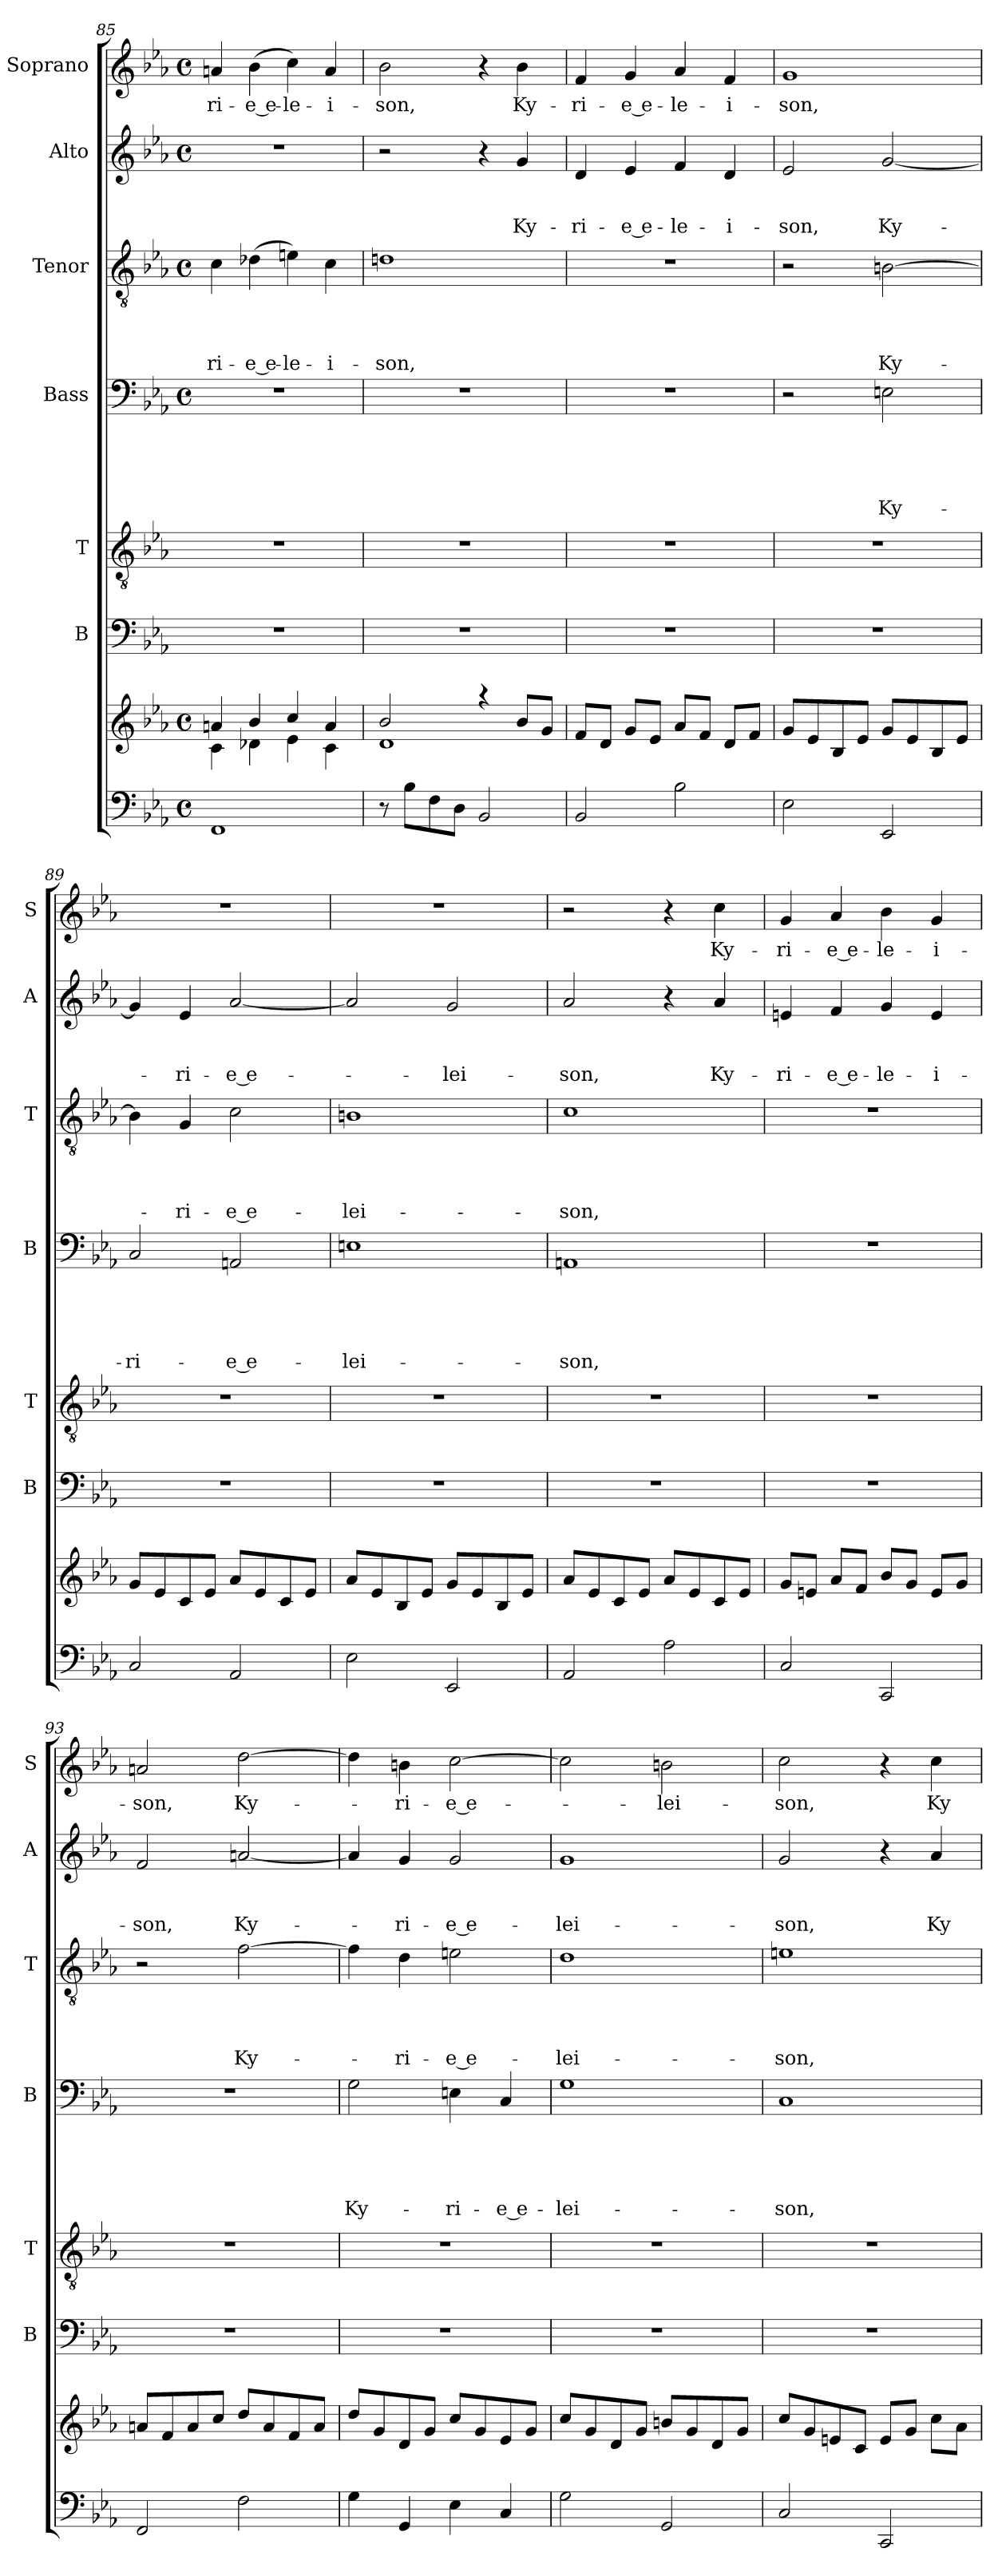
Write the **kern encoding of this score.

**kern	**kern	**kern	**kern	**kern	**text	**text	**text	**text	**text	**kern	**text	**text	**text	**text	**kern	**text	**text	**text	**kern	**text
*part8	*part7	*part6	*part5	*part4	*part4	*part4	*part4	*part4	*part4	*part3	*part3	*part3	*part3	*part3	*part2	*part2	*part2	*part2	*part1	*part1
*staff8	*staff7	*staff6	*staff5	*staff4	*staff4	*staff4	*staff4	*staff4	*staff4	*staff3	*staff3	*staff3	*staff3	*staff3	*staff2	*staff2	*staff2	*staff2	*staff1	*staff1
*	*	*I"B	*I"T	*I"Bass	*	*	*	*	*	*I"Tenor	*	*	*	*	*I"Alto	*	*	*	*I"Soprano	*
*	*	*I'B	*I'T	*I'B	*	*	*	*	*	*I'T	*	*	*	*	*I'A	*	*	*	*I'S	*
*clefF4	*clefG2	*clefF4	*clefGv2	*clefF4	*	*	*	*	*	*clefGv2	*	*	*	*	*clefG2	*	*	*	*clefG2	*
*k[b-e-a-]	*k[b-e-a-]	*k[b-e-a-]	*k[b-e-a-]	*k[b-e-a-]	*	*	*	*	*	*k[b-e-a-]	*	*	*	*	*k[b-e-a-]	*	*	*	*k[b-e-a-]	*
*E-:	*E-:	*E-:	*E-:	*E-:	*	*	*	*	*	*E-:	*	*	*	*	*E-:	*	*	*	*E-:	*
*M4/4	*M4/4	*	*	*M4/4	*	*	*	*	*	*M4/4	*	*	*	*	*M4/4	*	*	*	*M4/4	*
*met(c)	*met(c)	*	*	*met(c)	*	*	*	*	*	*met(c)	*	*	*	*	*met(c)	*	*	*	*met(c)	*
=85	=85	=85	=85	=85	=85	=85	=85	=85	=85	=85	=85	=85	=85	=85	=85	=85	=85	=85	=85	=85
*	*^	*	*	*	*	*	*	*	*	*	*	*	*	*	*	*	*	*	*	*
!	!	!	!	!	!	!	!	!	!	!	!	!	!	!	!LO:LY:b	!	!	!	!	!	!LO:LY:b
1FF	4an/	4c\	1r	1r	1r	.	.	.	.	.	4c\	.	.	.	-ri-	1r	.	.	.	4an/	-ri-
!	!	!	!	!	!	!	!	!	!	!	!	!	!	!	!LO:LY:b:rj	!	!	!	!	!	!LO:LY:b:rj
.	4b-/	4d-X\	.	.	.	.	.	.	.	.	(<4d-X\	.	.	.	-e e-	.	.	.	.	(<4b-\	-e e-
!	!	!	!	!	!	!	!	!	!	!	!	!	!	!	!LO:LY:b	!	!	!	!	!	!LO:LY:b
.	4cc/	4e-\	.	.	.	.	.	.	.	.	4e\)	.	.	.	-le-	.	.	.	.	4cc\)	-le-
!	!	!	!	!	!	!	!	!	!	!	!	!	!	!	!LO:LY:b	!	!	!	!	!	!LO:LY:b
.	4a/	4c\	.	.	.	.	.	.	.	.	4c\	.	.	.	-i-	.	.	.	.	4a/	-i-
=86	=86	=86	=86	=86	=86	=86	=86	=86	=86	=86	=86	=86	=86	=86	=86	=86	=86	=86	=86	=86	=86
!	!	!	!	!	!	!	!	!	!	!	!	!	!	!	!LO:LY:b	!	!	!	!	!	!LO:LY:b
8r	2b-/	1d	1r	1r	1r	.	.	.	.	.	1dn	.	.	.	-son,	2r	.	.	.	2b-\	-son,
8B-\L	.	.	.	.	.	.	.	.	.	.	.	.	.	.	.	.	.	.	.	.	.
8F\	.	.	.	.	.	.	.	.	.	.	.	.	.	.	.	.	.	.	.	.	.
8D\J	.	.	.	.	.	.	.	.	.	.	.	.	.	.	.	.	.	.	.	.	.
2BB-/	4raa	.	.	.	.	.	.	.	.	.	.	.	.	.	.	4r	.	.	.	4r	.
!	!	!	!	!	!	!	!	!	!	!	!	!	!	!	!	!	!	!	!LO:LY:b	!	!LO:LY:b
.	8b-/L	.	.	.	.	.	.	.	.	.	.	.	.	.	.	4g/	.	.	Ky-	4b-\	Ky-
.	8g/J	.	.	.	.	.	.	.	.	.	.	.	.	.	.	.	.	.	.	.	.
*	*v	*v	*	*	*	*	*	*	*	*	*	*	*	*	*	*	*	*	*	*	*
=87	=87	=87	=87	=87	=87	=87	=87	=87	=87	=87	=87	=87	=87	=87	=87	=87	=87	=87	=87	=87
!	!	!	!	!	!	!	!	!	!	!	!	!	!	!	!	!	!	!LO:LY:b	!	!LO:LY:b
2BB-/	8f/L	1r	1r	1r	.	.	.	.	.	1r	.	.	.	.	4d/	.	.	-ri-	4f/	-ri-
.	8d/J	.	.	.	.	.	.	.	.	.	.	.	.	.	.	.	.	.	.	.
!	!	!	!	!	!	!	!	!	!	!	!	!	!	!	!	!	!	!LO:LY:b:rj	!	!LO:LY:b:rj
.	8g/L	.	.	.	.	.	.	.	.	.	.	.	.	.	4e-/	.	.	-e e-	4g/	-e e-
.	8e-/J	.	.	.	.	.	.	.	.	.	.	.	.	.	.	.	.	.	.	.
!	!	!	!	!	!	!	!	!	!	!	!	!	!	!	!	!	!	!LO:LY:b	!	!LO:LY:b
2B-\	8a-/L	.	.	.	.	.	.	.	.	.	.	.	.	.	4f/	.	.	-le-	4a-/	-le-
.	8f/J	.	.	.	.	.	.	.	.	.	.	.	.	.	.	.	.	.	.	.
!	!	!	!	!	!	!	!	!	!	!	!	!	!	!	!	!	!	!LO:LY:b	!	!LO:LY:b
.	8d/L	.	.	.	.	.	.	.	.	.	.	.	.	.	4d/	.	.	-i-	4f/	-i-
.	8f/J	.	.	.	.	.	.	.	.	.	.	.	.	.	.	.	.	.	.	.
=88	=88	=88	=88	=88	=88	=88	=88	=88	=88	=88	=88	=88	=88	=88	=88	=88	=88	=88	=88	=88
!	!	!	!	!	!	!	!	!	!	!	!	!	!	!	!	!	!	!LO:LY:b	!	!LO:LY:b
2E-\	8g/L	1r	1r	2r	.	.	.	.	.	2r	.	.	.	.	2e-/	.	.	-son,	1g	-son,
.	8e-/	.	.	.	.	.	.	.	.	.	.	.	.	.	.	.	.	.	.	.
.	8B-/	.	.	.	.	.	.	.	.	.	.	.	.	.	.	.	.	.	.	.
.	8e-/J	.	.	.	.	.	.	.	.	.	.	.	.	.	.	.	.	.	.	.
!	!	!	!	!	!	!	!	!	!LO:LY:b	!	!	!	!	!LO:LY:b	!	!	!	!LO:LY:b	!	!
2EE-/	8g/L	.	.	2En\	.	.	.	.	Ky-	[>2B\	.	.	.	Ky-	[>2g/	.	.	Ky-	.	.
.	8e-/	.	.	.	.	.	.	.	.	.	.	.	.	.	.	.	.	.	.	.
.	8B-/	.	.	.	.	.	.	.	.	.	.	.	.	.	.	.	.	.	.	.
.	8e-/J	.	.	.	.	.	.	.	.	.	.	.	.	.	.	.	.	.	.	.
!!LO:PB:g=z
=89	=89	=89	=89	=89	=89	=89	=89	=89	=89	=89	=89	=89	=89	=89	=89	=89	=89	=89	=89	=89
!	!	!	!	!	!	!	!	!	!LO:LY:b	!	!	!	!	!	!	!	!	!	!	!
2C/	8g/L	1r	1r	2C/	.	.	.	.	-ri-	4B\]	.	.	.	.	4g/]	.	.	.	1r	.
.	8e-/	.	.	.	.	.	.	.	.	.	.	.	.	.	.	.	.	.	.	.
!	!	!	!	!	!	!	!	!	!	!	!	!	!	!LO:LY:b	!	!	!	!LO:LY:b	!	!
.	8c/	.	.	.	.	.	.	.	.	4G/	.	.	.	-ri-	4e-/	.	.	-ri-	.	.
.	8e-/J	.	.	.	.	.	.	.	.	.	.	.	.	.	.	.	.	.	.	.
!	!	!	!	!	!	!	!	!	!LO:LY:b:rj	!	!	!	!	!LO:LY:b:rj	!	!	!	!LO:LY:b:rj	!	!
2AA-/	8a-/L	.	.	2AAn/	.	.	.	.	-e e-	2c\	.	.	.	-e e-	[<2a-/	.	.	-e e-	.	.
.	(8e-/	.	.	.	.	.	.	.	.	.	.	.	.	.	.	.	.	.	.	.
.	8c/	.	.	.	.	.	.	.	.	.	.	.	.	.	.	.	.	.	.	.
.	8e-/J	.	.	.	.	.	.	.	.	.	.	.	.	.	.	.	.	.	.	.
=90	=90	=90	=90	=90	=90	=90	=90	=90	=90	=90	=90	=90	=90	=90	=90	=90	=90	=90	=90	=90
!	!	!	!	!	!	!	!	!	!LO:LY:b	!	!	!	!	!LO:LY:b	!	!	!	!	!	!
2E-\	8a-/L	1r	1r	1En	.	.	.	.	-lei-	1B	.	.	.	-lei-	2a-/]	.	.	.	1r	.
.	8e-/	.	.	.	.	.	.	.	.	.	.	.	.	.	.	.	.	.	.	.
.	8B-/	.	.	.	.	.	.	.	.	.	.	.	.	.	.	.	.	.	.	.
.	8e-/J	.	.	.	.	.	.	.	.	.	.	.	.	.	.	.	.	.	.	.
!	!	!	!	!	!	!	!	!	!	!	!	!	!	!	!	!	!	!LO:LY:b	!	!
2EE-/	8g/L	.	.	.	.	.	.	.	.	.	.	.	.	.	2g/	.	.	-lei-	.	.
.	8e-/	.	.	.	.	.	.	.	.	.	.	.	.	.	.	.	.	.	.	.
.	8B-/	.	.	.	.	.	.	.	.	.	.	.	.	.	.	.	.	.	.	.
.	8e-/J	.	.	.	.	.	.	.	.	.	.	.	.	.	.	.	.	.	.	.
=91	=91	=91	=91	=91	=91	=91	=91	=91	=91	=91	=91	=91	=91	=91	=91	=91	=91	=91	=91	=91
!	!	!	!	!	!	!	!	!	!LO:LY:b	!	!	!	!	!LO:LY:b	!	!	!	!LO:LY:b	!	!
2AA-/	8a-/L	1r	1r	1AAn	.	.	.	.	-son,	1c	.	.	.	-son,	2a-/	.	.	-son,	2r	.
.	8e-/	.	.	.	.	.	.	.	.	.	.	.	.	.	.	.	.	.	.	.
.	8c/	.	.	.	.	.	.	.	.	.	.	.	.	.	.	.	.	.	.	.
.	8e-/J	.	.	.	.	.	.	.	.	.	.	.	.	.	.	.	.	.	.	.
2A-\	8a-/L	.	.	.	.	.	.	.	.	.	.	.	.	.	4r	.	.	.	4r	.
.	8e-/	.	.	.	.	.	.	.	.	.	.	.	.	.	.	.	.	.	.	.
!	!	!	!	!	!	!	!	!	!	!	!	!	!	!	!	!	!	!LO:LY:b	!	!LO:LY:b
.	8c/	.	.	.	.	.	.	.	.	.	.	.	.	.	4a-/	.	.	Ky-	4cc\	Ky-
.	8e-/J	.	.	.	.	.	.	.	.	.	.	.	.	.	.	.	.	.	.	.
=92	=92	=92	=92	=92	=92	=92	=92	=92	=92	=92	=92	=92	=92	=92	=92	=92	=92	=92	=92	=92
!	!	!	!	!	!	!	!	!	!	!	!	!	!	!	!	!	!	!LO:LY:b	!	!LO:LY:b
2C/	8g/L	1r	1r	1r	.	.	.	.	.	1r	.	.	.	.	4en/	.	.	-ri-	4g/	-ri-
.	8en/J	.	.	.	.	.	.	.	.	.	.	.	.	.	.	.	.	.	.	.
!	!	!	!	!	!	!	!	!	!	!	!	!	!	!	!	!	!	!LO:LY:b:rj	!	!LO:LY:b:rj
.	8a-/L	.	.	.	.	.	.	.	.	.	.	.	.	.	4f/	.	.	-e e-	4a-/	-e e-
.	8f/J	.	.	.	.	.	.	.	.	.	.	.	.	.	.	.	.	.	.	.
!	!	!	!	!	!	!	!	!	!	!	!	!	!	!	!	!	!	!LO:LY:b	!	!LO:LY:b
2CC/	8b-/L	.	.	.	.	.	.	.	.	.	.	.	.	.	4g/	.	.	-le-	4b-\	-le-
.	8g/J	.	.	.	.	.	.	.	.	.	.	.	.	.	.	.	.	.	.	.
!	!	!	!	!	!	!	!	!	!	!	!	!	!	!	!	!	!	!LO:LY:b	!	!LO:LY:b
.	8e/L	.	.	.	.	.	.	.	.	.	.	.	.	.	4e/	.	.	-i-	4g/	-i-
.	8g/J	.	.	.	.	.	.	.	.	.	.	.	.	.	.	.	.	.	.	.
=93	=93	=93	=93	=93	=93	=93	=93	=93	=93	=93	=93	=93	=93	=93	=93	=93	=93	=93	=93	=93
!	!	!	!	!	!	!	!	!	!	!	!	!	!	!	!	!	!	!LO:LY:b	!	!LO:LY:b
2FF/	8an/L	1r	1r	1r	.	.	.	.	.	2r	.	.	.	.	2f/	.	.	-son,	2an/	-son,
.	8f/	.	.	.	.	.	.	.	.	.	.	.	.	.	.	.	.	.	.	.
.	8a/	.	.	.	.	.	.	.	.	.	.	.	.	.	.	.	.	.	.	.
.	8cc/J	.	.	.	.	.	.	.	.	.	.	.	.	.	.	.	.	.	.	.
!	!	!	!	!	!	!	!	!	!	!	!	!	!	!LO:LY:b	!	!	!	!LO:LY:b	!	!LO:LY:b
2F\	8dd/L	.	.	.	.	.	.	.	.	[<2f\	.	.	.	Ky-	[<2an/	.	.	Ky-	[<2dd\	Ky-
.	8a/	.	.	.	.	.	.	.	.	.	.	.	.	.	.	.	.	.	.	.
.	8f/	.	.	.	.	.	.	.	.	.	.	.	.	.	.	.	.	.	.	.
.	8a/J	.	.	.	.	.	.	.	.	.	.	.	.	.	.	.	.	.	.	.
!!LO:PB:g=z
=94	=94	=94	=94	=94	=94	=94	=94	=94	=94	=94	=94	=94	=94	=94	=94	=94	=94	=94	=94	=94
!	!	!	!	!	!	!	!	!	!LO:LY:b	!	!	!	!	!	!	!	!	!	!	!
4G\	8dd/L	1r	1r	2G\	.	.	.	.	Ky-	4f\]	.	.	.	.	4a/]	.	.	.	4dd\]	.
.	8g/	.	.	.	.	.	.	.	.	.	.	.	.	.	.	.	.	.	.	.
!	!	!	!	!	!	!	!	!	!	!	!	!	!	!LO:LY:b	!	!	!	!LO:LY:b	!	!LO:LY:b
4GG/	8d/	.	.	.	.	.	.	.	.	4d\	.	.	.	-ri-	4g/	.	.	-ri-	4bn\	-ri-
.	8g/J	.	.	.	.	.	.	.	.	.	.	.	.	.	.	.	.	.	.	.
!	!	!	!	!	!	!	!	!	!LO:LY:b	!	!	!	!	!LO:LY:b:rj	!	!	!	!LO:LY:b:rj	!	!LO:LY:b:rj
4E-\	8cc/L	.	.	4En\	.	.	.	.	-ri-	2e\	.	.	.	-e e-	2g/	.	.	-e e-	[>2cc\	-e e-
.	8g/	.	.	.	.	.	.	.	.	.	.	.	.	.	.	.	.	.	.	.
!	!	!	!	!	!	!	!	!	!LO:LY:b:rj	!	!	!	!	!	!	!	!	!	!	!
4C/	8e-/	.	.	4C/	.	.	.	.	-e e-	.	.	.	.	.	.	.	.	.	.	.
.	8g/J	.	.	.	.	.	.	.	.	.	.	.	.	.	.	.	.	.	.	.
=95	=95	=95	=95	=95	=95	=95	=95	=95	=95	=95	=95	=95	=95	=95	=95	=95	=95	=95	=95	=95
!	!	!	!	!	!	!	!	!	!LO:LY:b	!	!	!	!	!LO:LY:b	!	!	!	!LO:LY:b	!	!
2G\	8cc/L	1r	1r	1G	.	.	.	.	-lei-	1d	.	.	.	-lei-	1g	.	.	-lei-	2cc\]	.
.	8g/	.	.	.	.	.	.	.	.	.	.	.	.	.	.	.	.	.	.	.
.	8d/	.	.	.	.	.	.	.	.	.	.	.	.	.	.	.	.	.	.	.
.	8g/J	.	.	.	.	.	.	.	.	.	.	.	.	.	.	.	.	.	.	.
!	!	!	!	!	!	!	!	!	!	!	!	!	!	!	!	!	!	!	!	!LO:LY:b
2GG/	8bn/L	.	.	.	.	.	.	.	.	.	.	.	.	.	.	.	.	.	2bn\	-lei-
.	8g/	.	.	.	.	.	.	.	.	.	.	.	.	.	.	.	.	.	.	.
.	8d/	.	.	.	.	.	.	.	.	.	.	.	.	.	.	.	.	.	.	.
.	8g/J	.	.	.	.	.	.	.	.	.	.	.	.	.	.	.	.	.	.	.
=96	=96	=96	=96	=96	=96	=96	=96	=96	=96	=96	=96	=96	=96	=96	=96	=96	=96	=96	=96	=96
!	!	!	!	!	!	!	!	!	!LO:LY:b	!	!	!	!	!LO:LY:b	!	!	!	!LO:LY:b	!	!LO:LY:b
2C/	8cc/L	1r	1r	1C	.	.	.	.	-son,	1en	.	.	.	-son,	2g/	.	.	-son,	2cc\	-son,
.	8g/	.	.	.	.	.	.	.	.	.	.	.	.	.	.	.	.	.	.	.
.	8en/	.	.	.	.	.	.	.	.	.	.	.	.	.	.	.	.	.	.	.
.	8c/J	.	.	.	.	.	.	.	.	.	.	.	.	.	.	.	.	.	.	.
2CC/	8e/L	.	.	.	.	.	.	.	.	.	.	.	.	.	4r	.	.	.	4r	.
.	8g/J	.	.	.	.	.	.	.	.	.	.	.	.	.	.	.	.	.	.	.
!	!	!	!	!	!	!	!	!	!	!	!	!	!	!	!	!	!	!LO:LY:b	!	!LO:LY:b
.	8cc\L	.	.	.	.	.	.	.	.	.	.	.	.	.	4a-/	.	.	Ky-	4cc\	Ky-
.	8a-\J	.	.	.	.	.	.	.	.	.	.	.	.	.	.	.	.	.	.	.
=	=	=	=	=	=	=	=	=	=	=	=	=	=	=	=	=	=	=	=	=
*-	*-	*-	*-	*-	*-	*-	*-	*-	*-	*-	*-	*-	*-	*-	*-	*-	*-	*-	*-	*-
